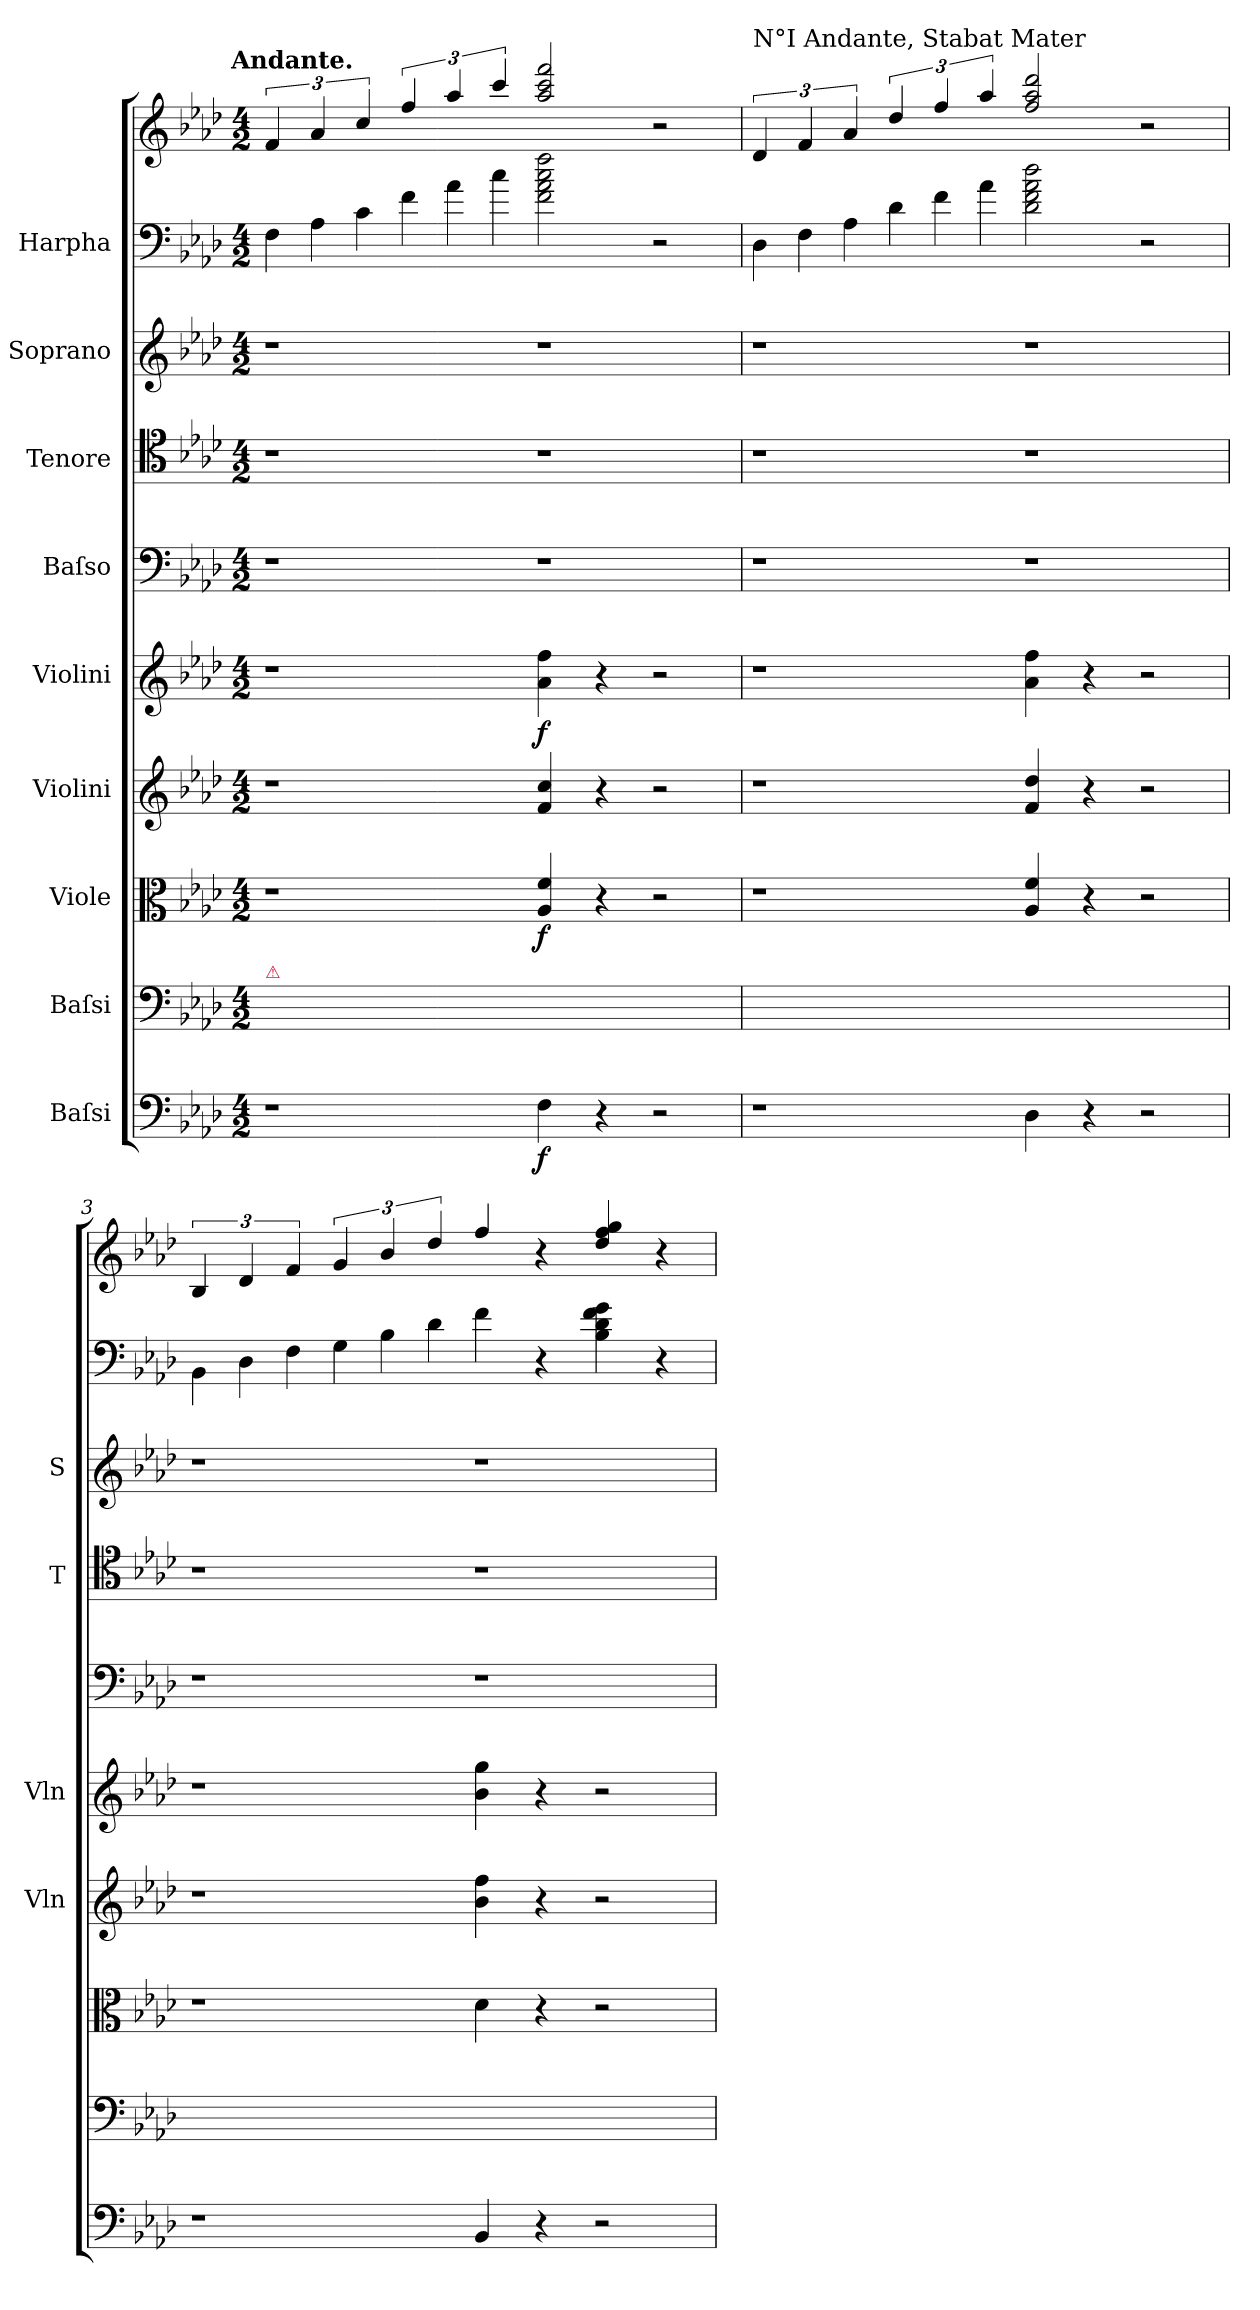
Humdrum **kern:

**kern	**dynam	**kern	**kern	**dynam	**kern	**kern	**dynam	**kern	**kern	**kern	**kern	**kern
*part9	*part9	*part8	*part7	*part7	*part6	*part5	*part5	*part4	*part3	*part2	*part1	*part1
*staff10	*staff10	*staff9	*staff8	*staff8	*staff7	*staff6	*staff6	*staff5	*staff4	*staff3	*staff2	*staff1
*I"Baſsi	*	*I"Baſsi	*I"Viole	*	*I"Violini	*I"Violini	*	*I"Baſso	*I"Tenore	*I"Soprano	*I"Harpha	*
*	*	*	*	*	*I'Vln	*I'Vln	*	*	*I'T	*I'S	*	*
*clefF4	*	*clefF4	*clefC3	*	*clefG2	*clefG2	*	*clefF4	*clefC4	*clefG2	*clefF4	*clefG2
*k[b-e-a-d-]	*	*k[b-e-a-d-]	*k[b-e-a-d-]	*	*k[b-e-a-d-]	*k[b-e-a-d-]	*	*k[b-e-a-d-]	*k[b-e-a-d-]	*k[b-e-a-d-]	*k[b-e-a-d-]	*k[b-e-a-d-]
*f:	*	*f:	*f:	*	*f:	*f:	*	*f:	*f:	*f:	*f:	*f:
!!LO:TX:omd:t=Andante.
*M4/2	*	*M4/2	*M4/2	*	*M4/2	*M4/2	*	*M4/2	*M4/2	*M4/2	*M4/2	*M4/2
*	*	*	*	*	*	*	*	*	*	*	*Xtuplet	*
=1	=1	=1	=1	=1	=1	=1	=1	=1	=1	=1	=1	=1
!	!	!LO:TX:a:color=crimson:t=⚠	!	!	!	!	!	!	!	!	!	!
1r	.	1ryy	1r	.	1r	1r	.	1r	1r	1r	6F\	6f/
.	.	.	.	.	.	.	.	.	.	.	6A-\	6a-/
.	.	.	.	.	.	.	.	.	.	.	6c\	6cc/
.	.	.	.	.	.	.	.	.	.	.	6f\	6ff/
.	.	.	.	.	.	.	.	.	.	.	6a-\	6aa-/
.	.	.	.	.	.	.	.	.	.	.	6cc\	6ccc/
4F\	f	4F\yy	4A-/ 4f/	f	4f/ 4cc/	4a-\ 4ff\	f	1r	1r	1r	2f\ 2a-\ 2cc\ 2ff\	2aa-/ 2ccc/ 2fff/
4r	.	4ryy	4r	.	4r	4r	.	.	.	.	.	.
2r	.	2ryy	2r	.	2r	2r	.	.	.	.	2r	2r
=2	=2	=2	=2	=2	=2	=2	=2	=2	=2	=2	=2	=2
!	!	!	!	!	!	!	!	!	!	!	!	!LO:TX:a:t=N°I Andante, Stabat Mater
1r	.	1ryy	1r	.	1r	1r	.	1r	1r	1r	6D-\	6d-/
.	.	.	.	.	.	.	.	.	.	.	6F\	6f/
.	.	.	.	.	.	.	.	.	.	.	6A-\	6a-/
.	.	.	.	.	.	.	.	.	.	.	6d-\	6dd-/
.	.	.	.	.	.	.	.	.	.	.	6f\	6ff/
.	.	.	.	.	.	.	.	.	.	.	6a-\	6aa-/
4D-\	.	4D-\yy	4A-/ 4f/	.	4f/ 4dd-/	4a-\ 4ff\	.	1r	1r	1r	2d-\ 2f\ 2a-\ 2dd-\	2ff/ 2aa-/ 2ddd-/
4r	.	4ryy	4r	.	4r	4r	.	.	.	.	.	.
2r	.	2ryy	2r	.	2r	2r	.	.	.	.	2r	2r
=3	=3	=3	=3	=3	=3	=3	=3	=3	=3	=3	=3	=3
1r	.	1ryy	1r	.	1r	1r	.	1r	1r	1r	6BB-\	6B-/
.	.	.	.	.	.	.	.	.	.	.	6D-\	6d-/
.	.	.	.	.	.	.	.	.	.	.	6F\	6f/
.	.	.	.	.	.	.	.	.	.	.	6G\	6g/
.	.	.	.	.	.	.	.	.	.	.	6B-\	6b-/
.	.	.	.	.	.	.	.	.	.	.	6d-\	6dd-/
4BB-/	.	4BB-/yy	4d-\	.	4b-\ 4ff\	4b-\ 4gg\	.	1r	1r	1r	4f\	4ff/
4r	.	4ryy	4r	.	4r	4r	.	.	.	.	4r	4r
2r	.	2ryy	2r	.	2r	2r	.	.	.	.	4B-\ 4d-\ 4f\ 4g\	4dd-/ 4ff/ 4gg/
.	.	.	.	.	.	.	.	.	.	.	4r	4r
=	=	=	=	=	=	=	=	=	=	=	=	=
*-	*-	*-	*-	*-	*-	*-	*-	*-	*-	*-	*-	*-
